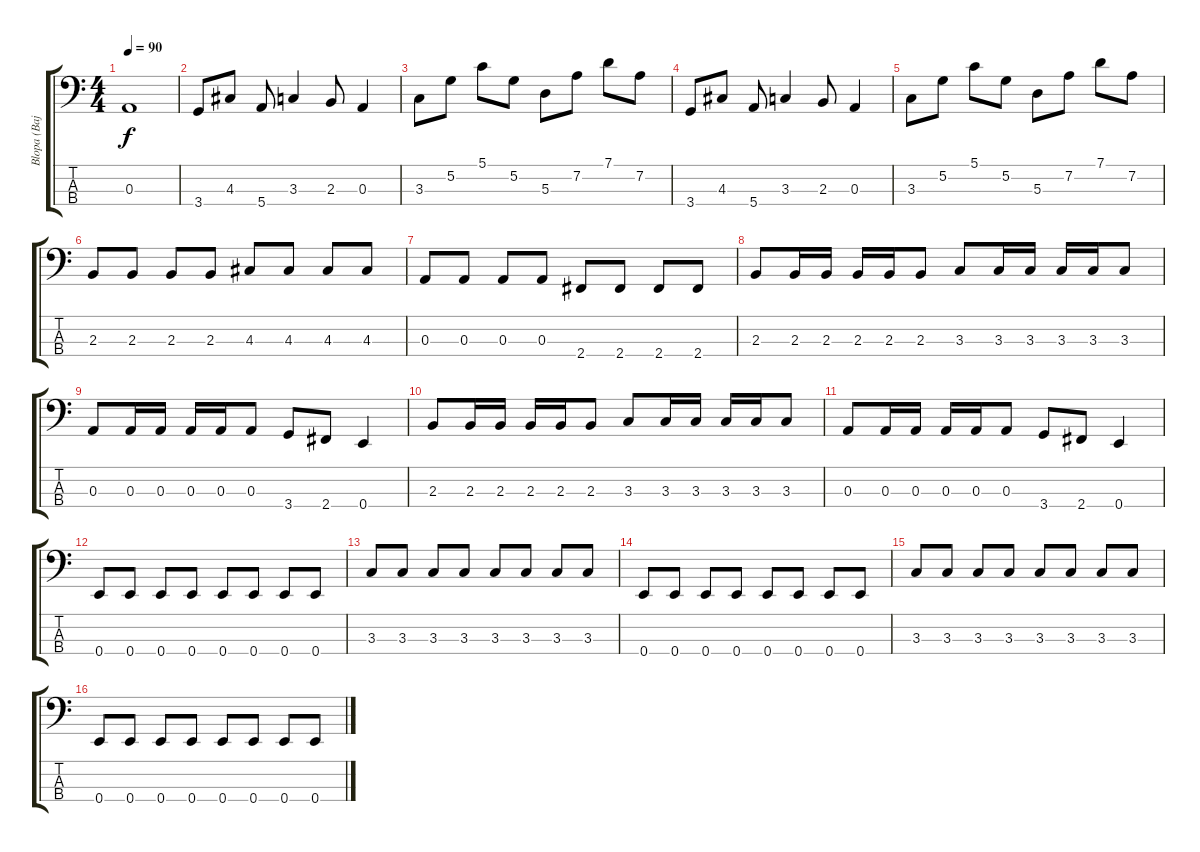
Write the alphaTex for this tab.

\track ("Blopa (Bajo)" "Blopa (Baj") {instrument electricbassfinger}
\staff {score tabs}
\tuning (G2 D2 A1 E1) {hide}
\ts (4 4)
\tempo 90
\clef f4
\ks c
0.3{t}.1{dy f} |
3.4.8 4.3.8 5.4.8 3.3.4 2.3.8 0.3.4 |
3.3.8 5.2.8 5.1.8 5.2.8 5.3.8 7.2.8 7.1.8 7.2.8 |
3.4.8 4.3.8 5.4.8 3.3.4 2.3.8 0.3.4 |
3.3.8 5.2.8 5.1.8 5.2.8 5.3.8 7.2.8 7.1.8 7.2.8 |
2.3.8 2.3.8 2.3.8 2.3.8 4.3.8 4.3.8 4.3.8 4.3.8 |
0.3.8 0.3.8 0.3.8 0.3.8 2.4.8 2.4.8 2.4.8 2.4.8 |
2.3.8 2.3.16 2.3.16 2.3.16 2.3.16 2.3.8 3.3.8 3.3.16 3.3.16 3.3.16 3.3.16 3.3.8 |
0.3.8 0.3.16 0.3.16 0.3.16 0.3.16 0.3.8 3.4.8 2.4.8 0.4.4 |
2.3.8 2.3.16 2.3.16 2.3.16 2.3.16 2.3.8 3.3.8 3.3.16 3.3.16 3.3.16 3.3.16 3.3.8 |
0.3.8 0.3.16 0.3.16 0.3.16 0.3.16 0.3.8 3.4.8 2.4.8 0.4.4 |
0.4.8 0.4.8 0.4.8 0.4.8 0.4.8 0.4.8 0.4.8 0.4.8 |
3.3.8 3.3.8 3.3.8 3.3.8 3.3.8 3.3.8 3.3.8 3.3.8 |
0.4.8 0.4.8 0.4.8 0.4.8 0.4.8 0.4.8 0.4.8 0.4.8 |
3.3.8 3.3.8 3.3.8 3.3.8 3.3.8 3.3.8 3.3.8 3.3.8 |
0.4.8 0.4.8 0.4.8 0.4.8 0.4.8 0.4.8 0.4.8 0.4.8
